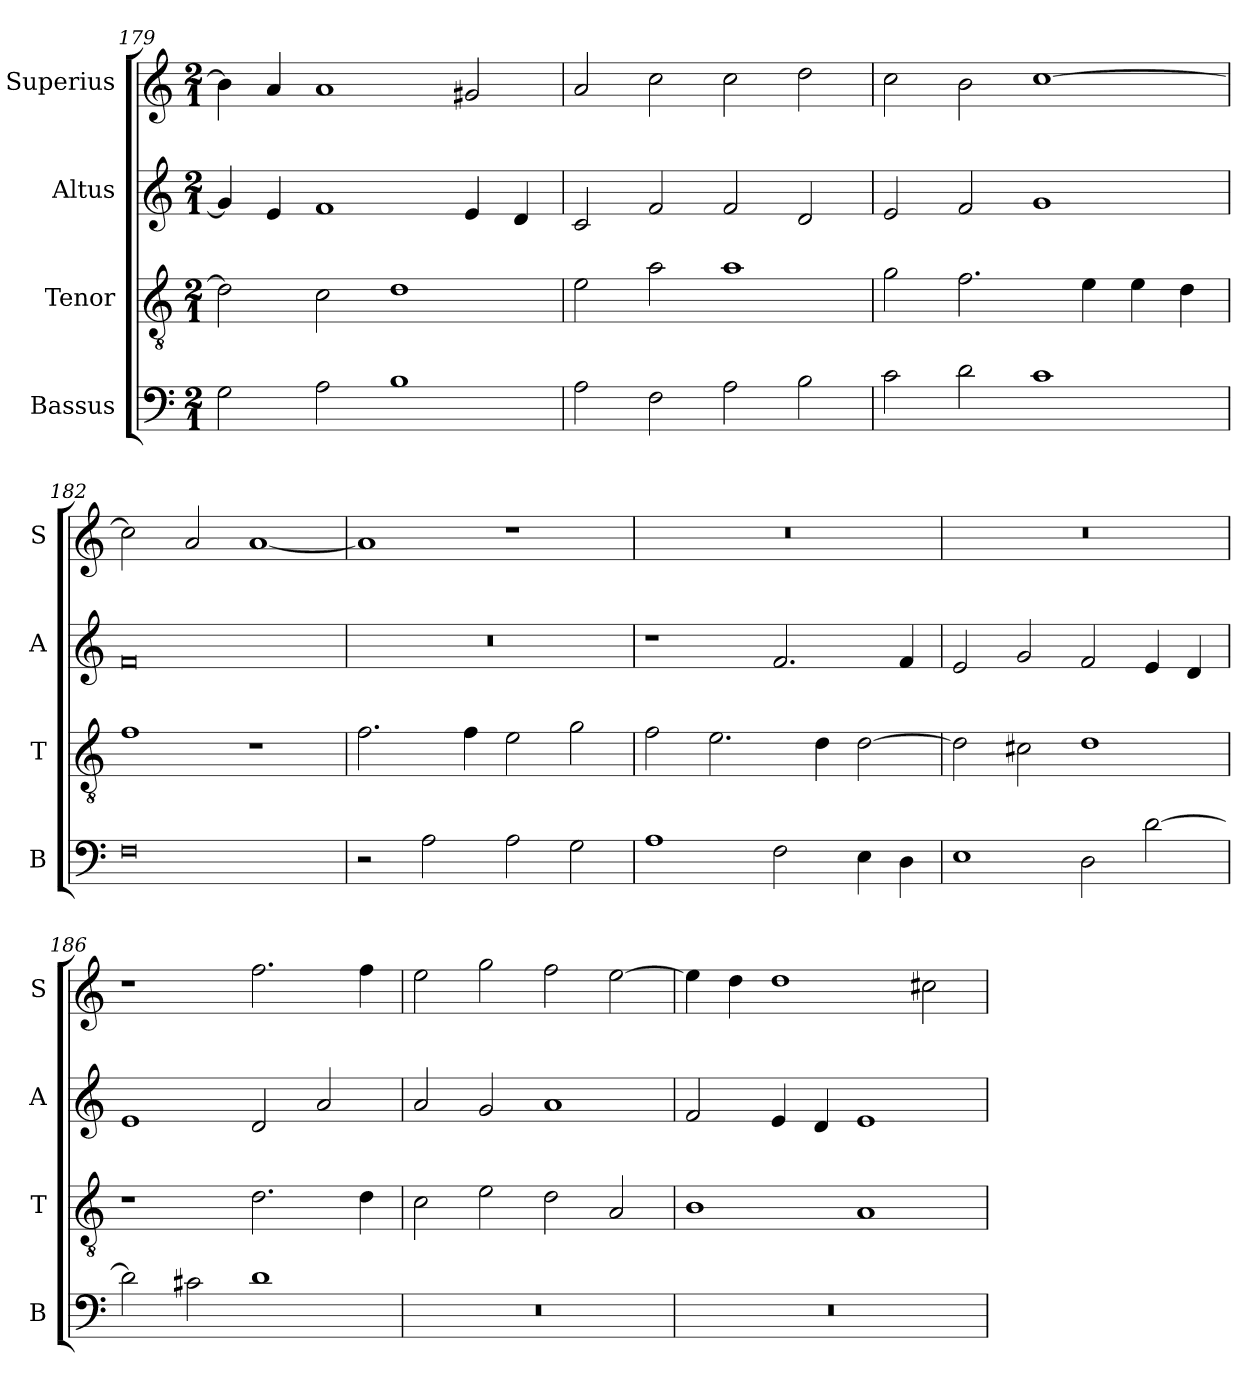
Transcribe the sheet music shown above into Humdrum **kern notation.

**kern	**kern	**kern	**kern
*part4	*part3	*part2	*part1
*staff4	*staff3	*staff2	*staff1
*I"Bassus	*I"Tenor	*I"Altus	*I"Superius
*I'B	*I'T	*I'A	*I'S
*clefF4	*clefGv2	*clefG2	*clefG2
*k[]	*k[]	*k[]	*k[]
*C:	*C:	*C:	*C:
*M2/1	*M2/1	*M2/1	*M2/1
=179	=179	=179	=179
2G	2d]	4g]	4b]
.	.	4e	4a
2A	2c	1f	1a
1B	1d	.	.
.	.	4e	2g#X
.	.	4d	.
=180	=180	=180	=180
2A	2e	2c	2a
2F	2a	2f	2cc
2A	1a	2f	2cc
2B	.	2d	2dd
=181	=181	=181	=181
2c	2g	2e	2cc
2d	2.f	2f	2b
1c	.	1g	[1cc
.	4e	.	.
.	4e	.	.
.	4d	.	.
=182	=182	=182	=182
0F	1f	0f	2cc]
.	.	.	2a
.	1r	.	[1a
=183	=183	=183	=183
2r	2.f	0r	1a]
2A	.	.	.
.	4f	.	.
2A	2e	.	1r
2G	2g	.	.
=184	=184	=184	=184
1A	2f	1r	0r
.	2.e	.	.
2F	.	2.f	.
.	4d	.	.
4E	[2d	.	.
4D	.	4f	.
=185	=185	=185	=185
1E	2d]	2e	0r
.	2c#X	2g	.
2D	1d	2f	.
[2d	.	4e	.
.	.	4d	.
=186	=186	=186	=186
2d]	1r	1e	1r
2c#X	.	.	.
1d	2.d	2d	2.ff
.	.	2a	.
.	4d	.	4ff
=187	=187	=187	=187
0r	2c	2a	2ee
.	2e	2g	2gg
.	2d	1a	2ff
.	2A	.	[2ee
=188	=188	=188	=188
0r	1B	2f	4ee]
.	.	.	4dd
.	.	4e	1dd
.	.	4d	.
.	1A	1e	.
.	.	.	2cc#X
=	=	=	=
*-	*-	*-	*-
